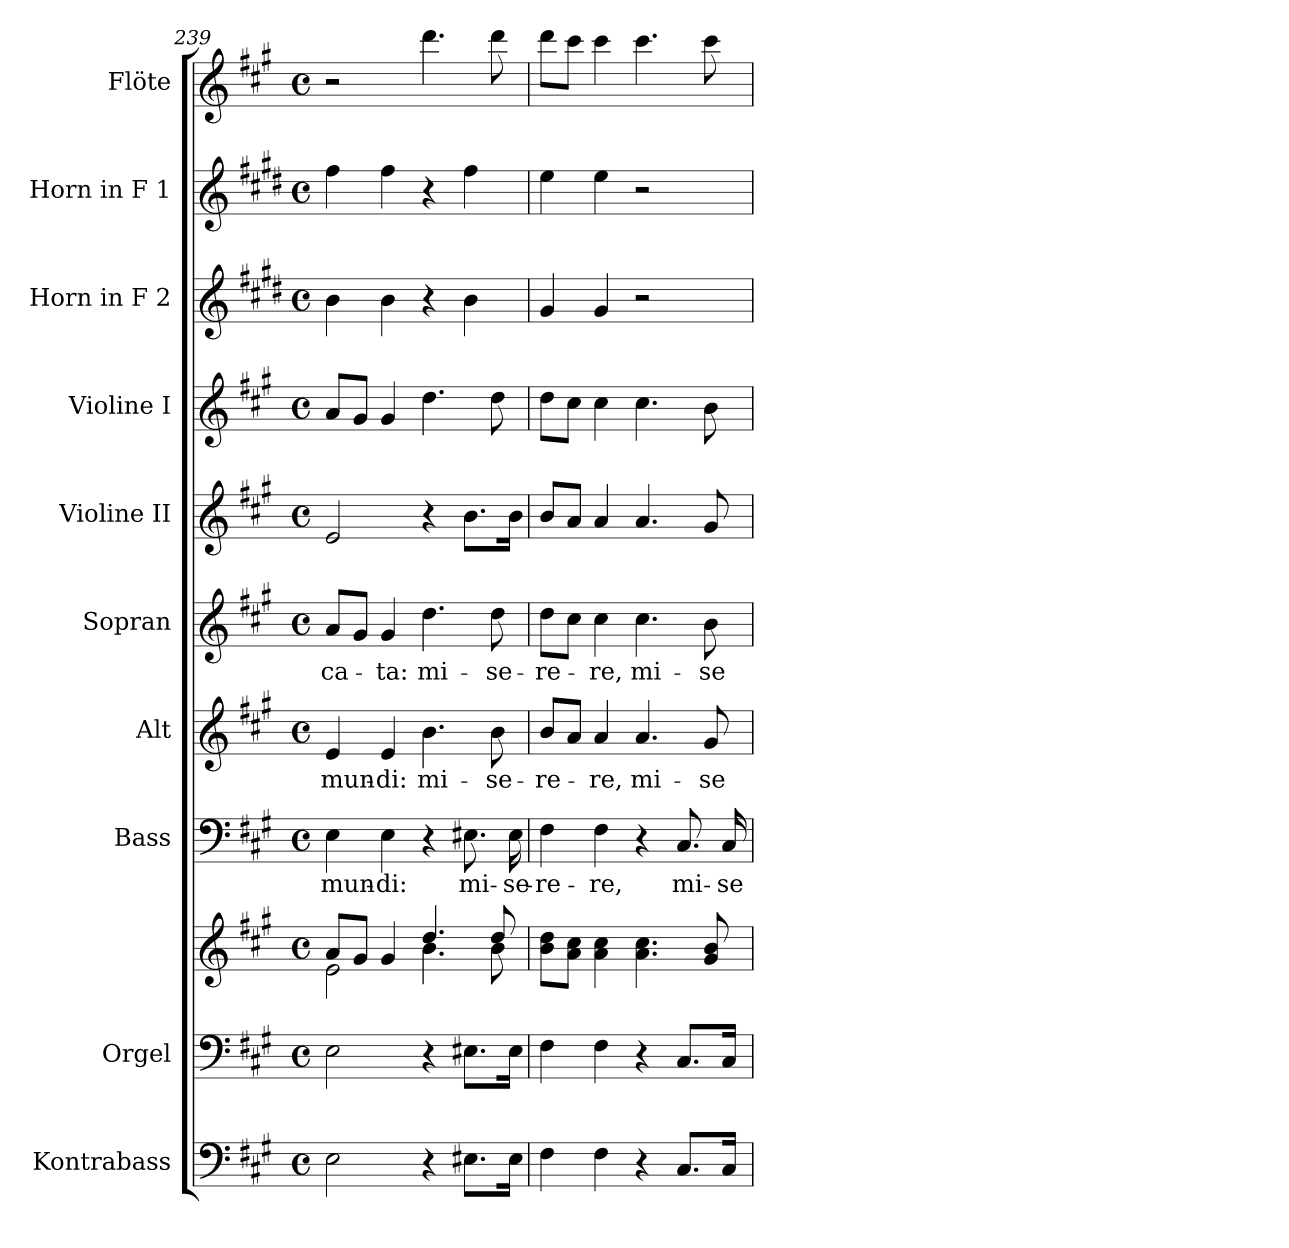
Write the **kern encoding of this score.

**kern	**kern	**kern	**kern	**text	**kern	**text	**kern	**text	**kern	**kern	**kern	**kern	**kern
*part10	*part9	*part9	*part8	*part8	*part7	*part7	*part6	*part6	*part5	*part4	*part3	*part2	*part1
*staff11	*staff10	*staff9	*staff8	*staff8	*staff7	*staff7	*staff6	*staff6	*staff5	*staff4	*staff3	*staff2	*staff1
*I"Kontrabass	*I"Orgel	*	*I"Bass	*	*I"Alt	*	*I"Sopran	*	*I"Violine II	*I"Violine I	*I"Horn in F 2	*I"Horn in F 1	*I"Flöte
*I'Kb.	*I'Org.	*	*I'B.	*	*I'A.	*	*I'S.	*	*I'Vl. II	*I'Vl. I	*	*	*I'Fl.
!!LO:PB:g=z
*clefF4	*clefF4	*clefG2	*clefF4	*	*clefG2	*	*clefG2	*	*clefG2	*clefG2	*clefG2	*clefG2	*clefG2
*ITrd7c12	*	*	*	*	*	*	*	*	*	*	*ITrd4c7	*ITrd4c7	*
*k[f#c#g#]	*k[f#c#g#]	*k[f#c#g#]	*k[f#c#g#]	*	*k[f#c#g#]	*	*k[f#c#g#]	*	*k[f#c#g#]	*k[f#c#g#]	*k[f#c#g#]	*k[f#c#g#]	*k[f#c#g#]
*A:	*A:	*A:	*A:	*	*A:	*	*A:	*	*A:	*A:	*A:	*A:	*A:
*M4/4	*M4/4	*M4/4	*M4/4	*	*M4/4	*	*M4/4	*	*M4/4	*M4/4	*M4/4	*M4/4	*M4/4
*met(c)	*met(c)	*met(c)	*met(c)	*	*met(c)	*	*met(c)	*	*met(c)	*met(c)	*met(c)	*met(c)	*met(c)
=239	=239	=239	=239	=239	=239	=239	=239	=239	=239	=239	=239	=239	=239
*	*	*^	*	*	*	*	*	*	*	*	*	*	*
!	!	!	!	!	!LO:LY:b	!	!LO:LY:b	!	!LO:LY:b	!	!	!	!	!
2EE\	2E\	8a/L	2e\	4E\	mun-	4e/	mun-	8a/L	-ca-	2e/	8a/L	4e\	4b\	2r
.	.	8g#/J	.	.	.	.	.	8g#/J	.	.	8g#/J	.	.	.
!	!	!	!	!	!LO:LY:b	!	!LO:LY:b	!	!LO:LY:b	!	!	!	!	!
.	.	4g#/	.	4E\	-di:	4e/	-di:	4g#/	-ta:	.	4g#/	4e\	4b\	.
!	!	!	!	!	!	!	!LO:LY:b	!	!LO:LY:b	!	!	!	!	!
4r	4r	4.dd/	4.b\	4r	.	4.b\	mi-	4.dd\	mi-	4r	4.dd\	4r	4r	4.ddd\
!	!	!	!	!	!LO:LY:b	!	!	!	!	!	!	!	!	!
8.EE#X\L	8.E#X\L	.	.	8.E#X\	mi-	.	.	.	.	8.b\L	.	4e\	4b\	.
!	!	!	!	!	!	!	!LO:LY:b	!	!LO:LY:b	!	!	!	!	!
.	.	8dd/	8b\	.	.	8b\	-se-	8dd\	-se-	.	8dd\	.	.	8ddd\
!	!	!	!	!	!LO:LY:b	!	!	!	!	!	!	!	!	!
16EE#\Jk	16E#\Jk	.	.	16E#\	-se-	.	.	.	.	16b\Jk	.	.	.	.
*	*	*v	*v	*	*	*	*	*	*	*	*	*	*	*
=240	=240	=240	=240	=240	=240	=240	=240	=240	=240	=240	=240	=240	=240
!	!	!	!	!LO:LY:b	!	!LO:LY:b	!	!LO:LY:b	!	!	!	!	!
4FF#\	4F#\	8b\ 8dd\L	4F#\	-re-	8b/L	-re-	8dd\L	-re-	8b/L	8dd\L	4c#/	4a\	8ddd\L
.	.	8a\ 8cc#\J	.	.	8a/J	.	8cc#\J	.	8a/J	8cc#\J	.	.	8ccc#\J
!	!	!	!	!LO:LY:b	!	!LO:LY:b	!	!LO:LY:b	!	!	!	!	!
4FF#\	4F#\	4a\ 4cc#\	4F#\	-re,	4a/	-re,	4cc#\	-re,	4a/	4cc#\	4c#/	4a\	4ccc#\
!	!	!	!	!	!	!LO:LY:b	!	!LO:LY:b	!	!	!	!	!
4r	4r	4.a\ 4.cc#\	4r	.	4.a/	mi-	4.cc#\	mi-	4.a/	4.cc#\	2r	2r	4.ccc#\
!	!	!	!	!LO:LY:b	!	!	!	!	!	!	!	!	!
8.CC#/L	8.C#/L	.	8.C#/	mi-	.	.	.	.	.	.	.	.	.
!	!	!	!	!	!	!LO:LY:b	!	!LO:LY:b	!	!	!	!	!
.	.	8g#/ 8b/	.	.	8g#/	-se-	8b\	-se-	8g#/	8b\	.	.	8ccc#\
!	!	!	!	!LO:LY:b	!	!	!	!	!	!	!	!	!
16CC#/Jk	16C#/Jk	.	16C#/	-se-	.	.	.	.	.	.	.	.	.
=	=	=	=	=	=	=	=	=	=	=	=	=	=
*-	*-	*-	*-	*-	*-	*-	*-	*-	*-	*-	*-	*-	*-
